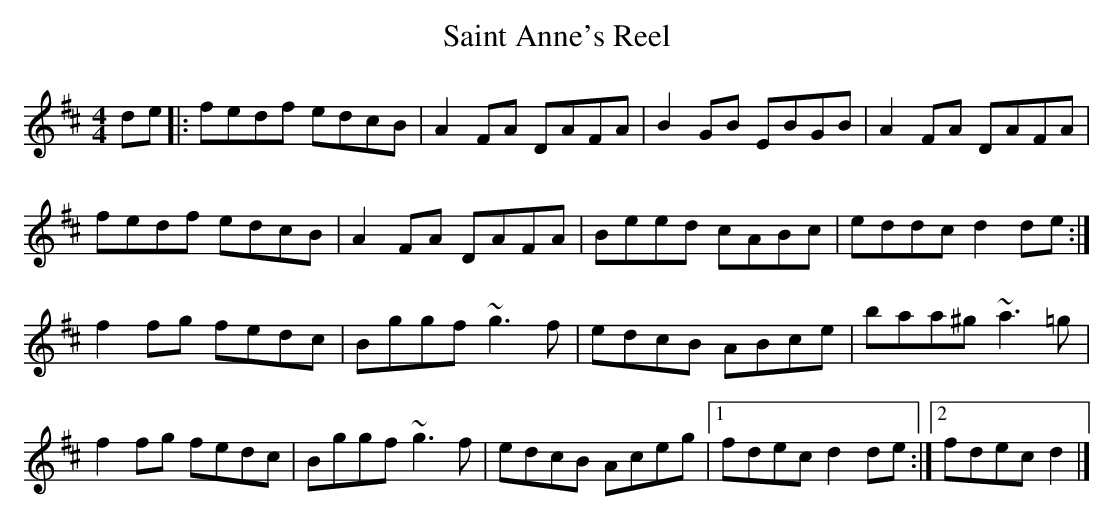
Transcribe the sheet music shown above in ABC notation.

X:1
T:Saint Anne's Reel
M:4/4
L:1/8
K:D
de|:fedf edcB|A2FA DAFA|B2GB EBGB|A2FA DAFA|
fedf edcB|A2FA DAFA|Beed cABc|eddc d2de:|]
f2fg fedc|Bggf ~g3f|edcB ABce|baa^g ~a3=g|
f2fg fedc|Bggf ~g3f|edcB Aceg|[1 fdec d2de:|][2 fdec d2|]
